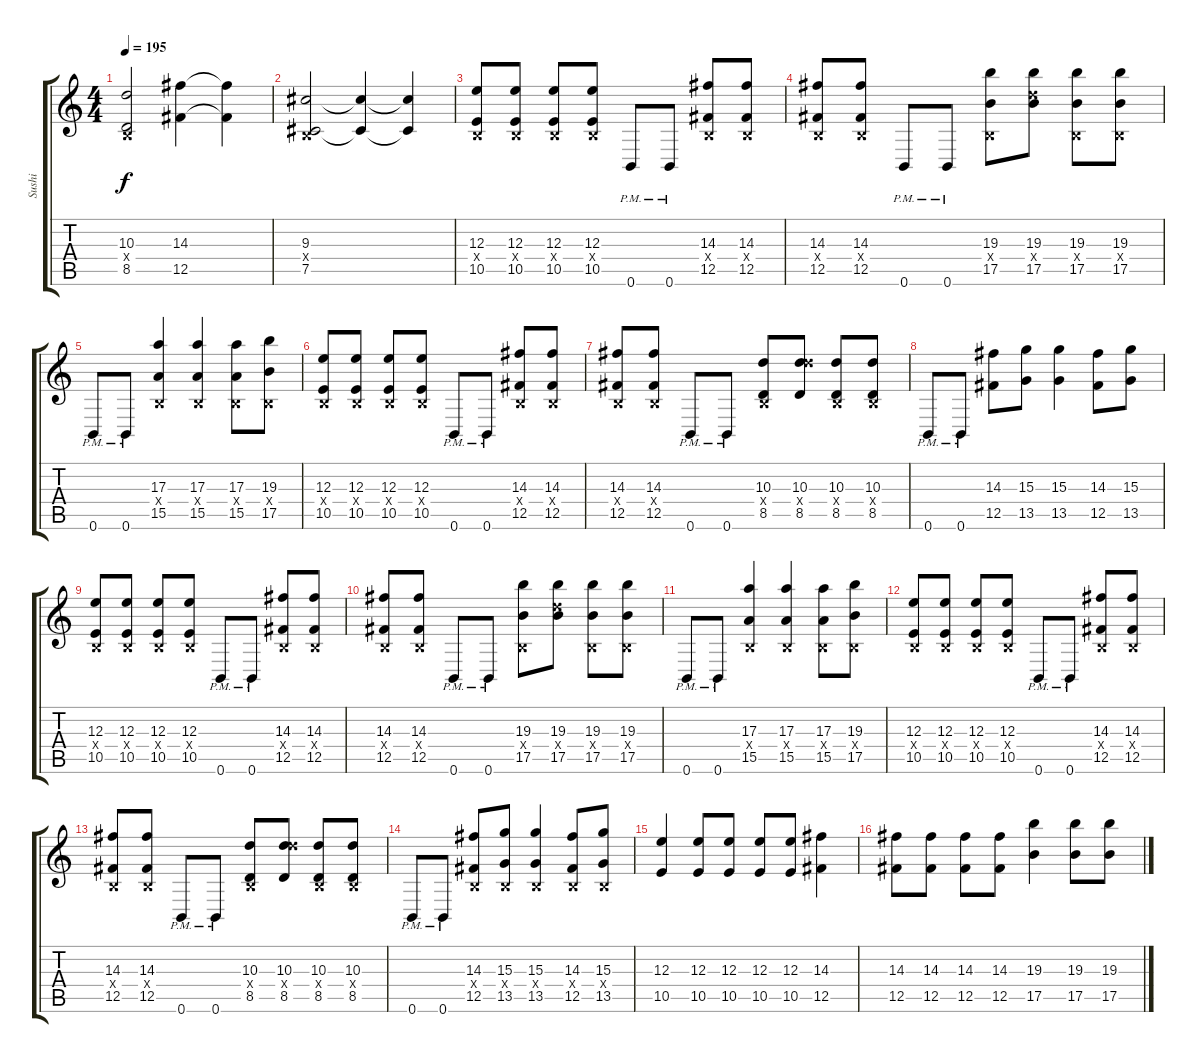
\track ("Sushi" "Sushi") {instrument distortionguitar}
\staff {score tabs}
\tuning (Db4 Ab3 E3 B2 Gb2 B1) {hide}
\ts (4 4)
\tempo 195
\clef g2
\ks c
(10.3 0.4{x} 8.5).2{dy f} (14.3 12.5).4 (14.3{t} 12.5{t}).4 |
(9.3 0.4{x} 7.5).2 (9.3{t} 7.5{t}).4 (9.3{t} 7.5{t}).4 |
(12.3 0.4{x} 10.5).8 (12.3 0.4{x} 10.5).8 (12.3 0.4{x} 10.5).8 (12.3 0.4{x} 10.5).8 0.6{pm}.8 0.6{pm}.8 (14.3 0.4{x} 12.5).8 (14.3 0.4{x} 12.5).8 |
(14.3 0.4{x} 12.5).8 (14.3 0.4{x} 12.5).8 0.6{pm}.8 0.6{pm}.8 (19.3 0.4{x} 17.5).8 (19.3 15.4{x} 17.5).8 (19.3 0.4{x} 17.5).8 (19.3 0.4{x} 17.5).8 |
0.6{pm}.8 0.6{pm}.8 (17.3 0.4{x} 15.5).4 (17.3 0.4{x} 15.5).4 (17.3 0.4{x} 15.5).8 (19.3 0.4{x} 17.5).8 |
(12.3 0.4{x} 10.5).8 (12.3 0.4{x} 10.5).8 (12.3 0.4{x} 10.5).8 (12.3 0.4{x} 10.5).8 0.6{pm}.8 0.6{pm}.8 (14.3 0.4{x} 12.5).8 (14.3 0.4{x} 12.5).8 |
(14.3 0.4{x} 12.5).8 (14.3 0.4{x} 12.5).8 0.6{pm}.8 0.6{pm}.8 (10.3 0.4{x} 8.5).8 (10.3 15.4{x} 8.5).8 (10.3 0.4{x} 8.5).8 (10.3 0.4{x} 8.5).8 |
0.6{pm}.8 0.6{pm}.8 (14.3 12.5).8 (15.3 13.5).8 (15.3 13.5).4 (14.3 12.5).8 (15.3 13.5).8 |
(12.3 0.4{x} 10.5).8 (12.3 0.4{x} 10.5).8 (12.3 0.4{x} 10.5).8 (12.3 0.4{x} 10.5).8 0.6{pm}.8 0.6{pm}.8 (14.3 0.4{x} 12.5).8 (14.3 0.4{x} 12.5).8 |
(14.3 0.4{x} 12.5).8 (14.3 0.4{x} 12.5).8 0.6{pm}.8 0.6{pm}.8 (19.3 0.4{x} 17.5).8 (19.3 15.4{x} 17.5).8 (19.3 0.4{x} 17.5).8 (19.3 0.4{x} 17.5).8 |
0.6{pm}.8 0.6{pm}.8 (17.3 0.4{x} 15.5).4 (17.3 0.4{x} 15.5).4 (17.3 0.4{x} 15.5).8 (19.3 0.4{x} 17.5).8 |
(12.3 0.4{x} 10.5).8 (12.3 0.4{x} 10.5).8 (12.3 0.4{x} 10.5).8 (12.3 0.4{x} 10.5).8 0.6{pm}.8 0.6{pm}.8 (14.3 0.4{x} 12.5).8 (14.3 0.4{x} 12.5).8 |
(14.3 0.4{x} 12.5).8 (14.3 0.4{x} 12.5).8 0.6{pm}.8 0.6{pm}.8 (10.3 0.4{x} 8.5).8 (10.3 15.4{x} 8.5).8 (10.3 0.4{x} 8.5).8 (10.3 0.4{x} 8.5).8 |
0.6{pm}.8 0.6{pm}.8 (14.3 0.4{x} 12.5).8 (15.3 0.4{x} 13.5).8 (15.3 0.4{x} 13.5).4 (14.3 0.4{x} 12.5).8 (15.3 0.4{x} 13.5).8 |
(12.3 10.5).4 (12.3 10.5).8 (12.3 10.5).8 (12.3 10.5).8 (12.3 10.5).8 (14.3 12.5).4 |
(14.3 12.5).8 (14.3 12.5).8 (14.3 12.5).8 (14.3 12.5).8 (19.3 17.5).4 (19.3 17.5).8 (19.3 17.5).8
